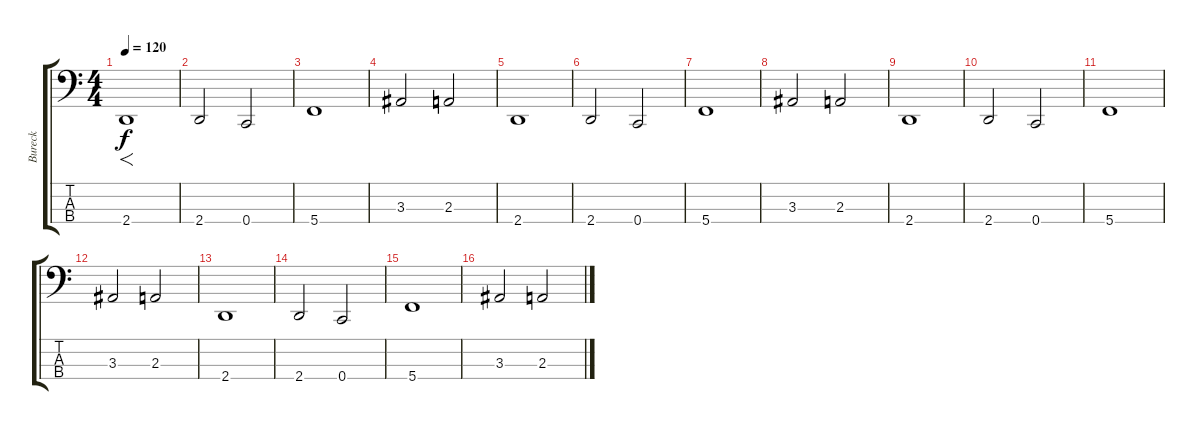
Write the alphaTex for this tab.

\track ("Bureck" "Bureck") {instrument electricbasspick}
\staff {score tabs}
\tuning (F2 C2 G1 C1) {hide}
\ts (4 4)
\tempo 120
\clef f4
\ks c
2.4.1{f dy f volume 4 instrument electricbasspick} |
2.4.2{volume 7} 0.4.2{volume 10} |
5.4.1{volume 13} |
3.3.2{volume 16} 2.3.2 |
2.4.1 |
2.4.2 0.4.2 |
5.4.1 |
3.3.2 2.3.2 |
2.4.1 |
2.4.2 0.4.2 |
5.4.1 |
3.3.2 2.3.2 |
2.4.1 |
2.4.2 0.4.2 |
5.4.1 |
3.3.2 2.3.2
